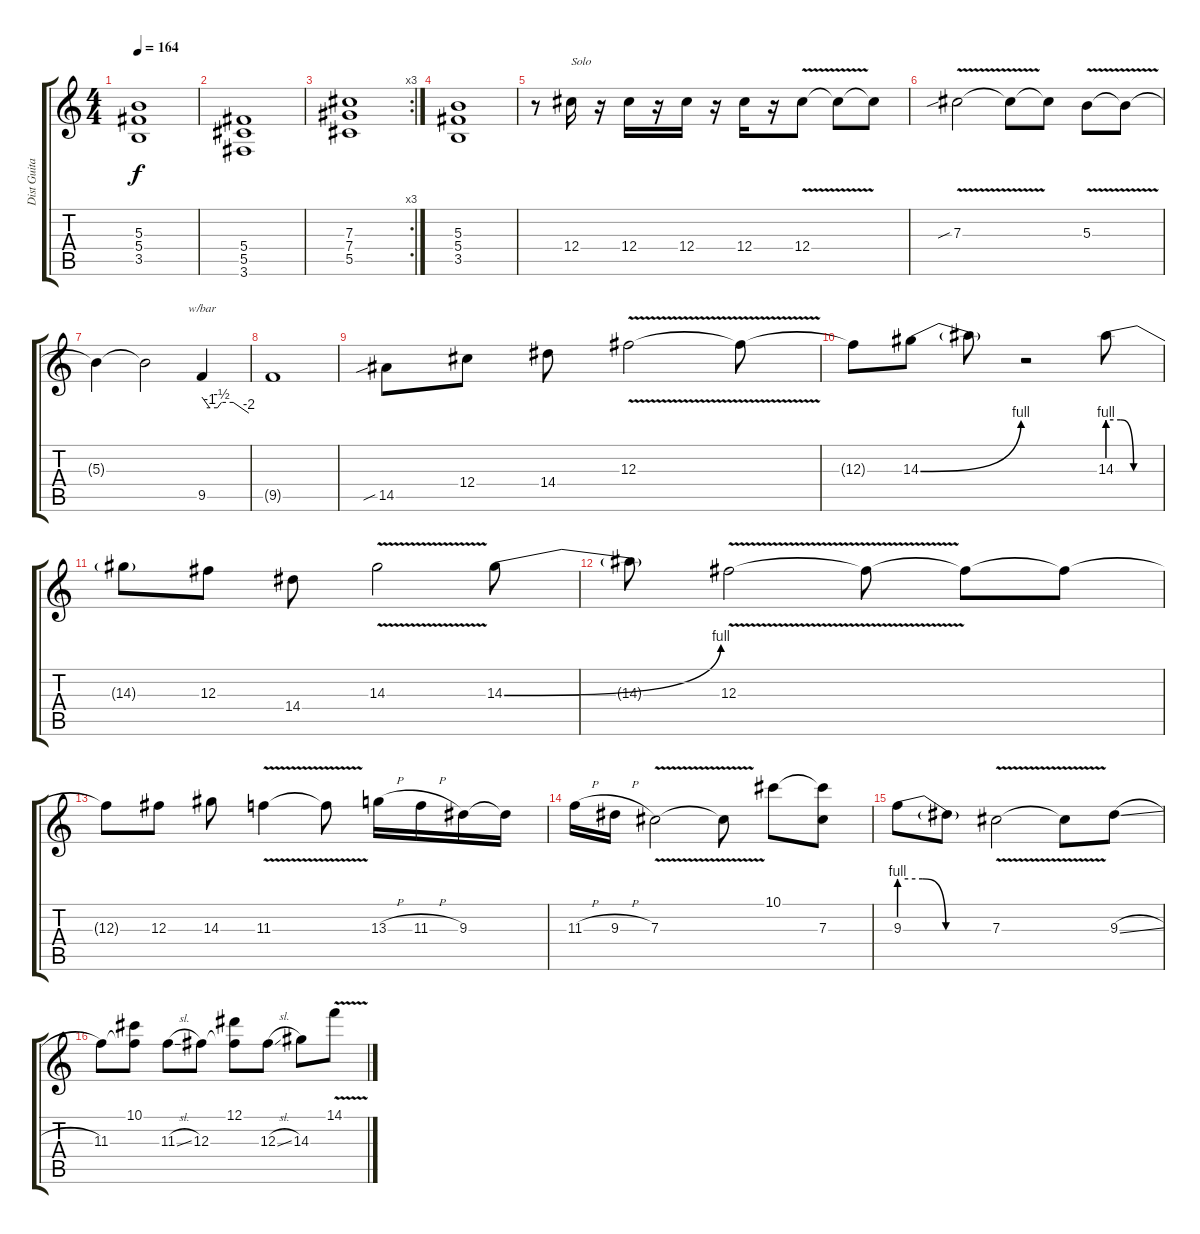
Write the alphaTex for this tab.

\track ("Dist Guitar" "Dist Guita") {instrument distortionguitar}
\staff {score tabs}
\tuning (Eb4 Bb3 Gb3 Db3 Ab2 Eb2) {hide}
\ts (4 4)
\tempo 164
\clef g2
\ks c
(5.3 5.4 3.5).1{dy f} |
(5.4 5.5 3.6).1 |
\rc 3
(7.3 7.4 5.5).1 |
(5.3 5.4 3.5).1 |
r.8 12.4.16{txt "Solo"} r.16 12.4.16 r.16 12.4.16 r.16 12.4.16 r.16 12.4{v}.8 12.4{t}.8 12.4{t}.8 |
7.3{v sib}.2 7.3{t}.8 7.3{t}.8 5.3{v}.8 5.3{t}.8 |
5.3{t}.4 5.3{t}.2 9.5.4{tbe (custom default 0 0 10 -4 20 -4 25 -2 40 -2 60 -8)} |
9.5{t}.1 |
14.5{sib}.8 12.4.8 14.4.8 12.3{v}.2 12.3{t}.8 |
12.3{t}.8 14.3{be (bend 0 0 60 4)}.8 14.3{t}.8 r.2 14.3{be (custom 0 4 15 4 30 0 60 0)}.8 |
14.3{t}.8 12.3.8 14.4.8 14.3{v}.2 14.3{be (bend 0 0 60 4)}.8 |
14.3{t}.8 12.3{v}.2 12.3{t}.8 12.3{t}.8 12.3{t}.8 |
12.3{t}.8 12.3.8 14.3.8 11.3{v}.4 11.3{t}.8 13.3{h}.16 11.3{h}.16 9.3.16 9.3{t}.16 |
11.3{h}.16 9.3{h}.16 7.3{v}.2 7.3{t}.8 10.1.8 (10.1{t} 7.3).8 |
9.3{be (custom 0 4 15 4 30 0 60 0)}.8 9.3{t}.8 7.3{v}.2 7.3{t}.8 9.3{sl}.8 |
11.3.8 (10.1 11.3{t}).8 11.3{sl}.8 12.3.8 (12.1 12.3{t}).8 12.3{sl}.8 14.3.8 14.1{v}.8
